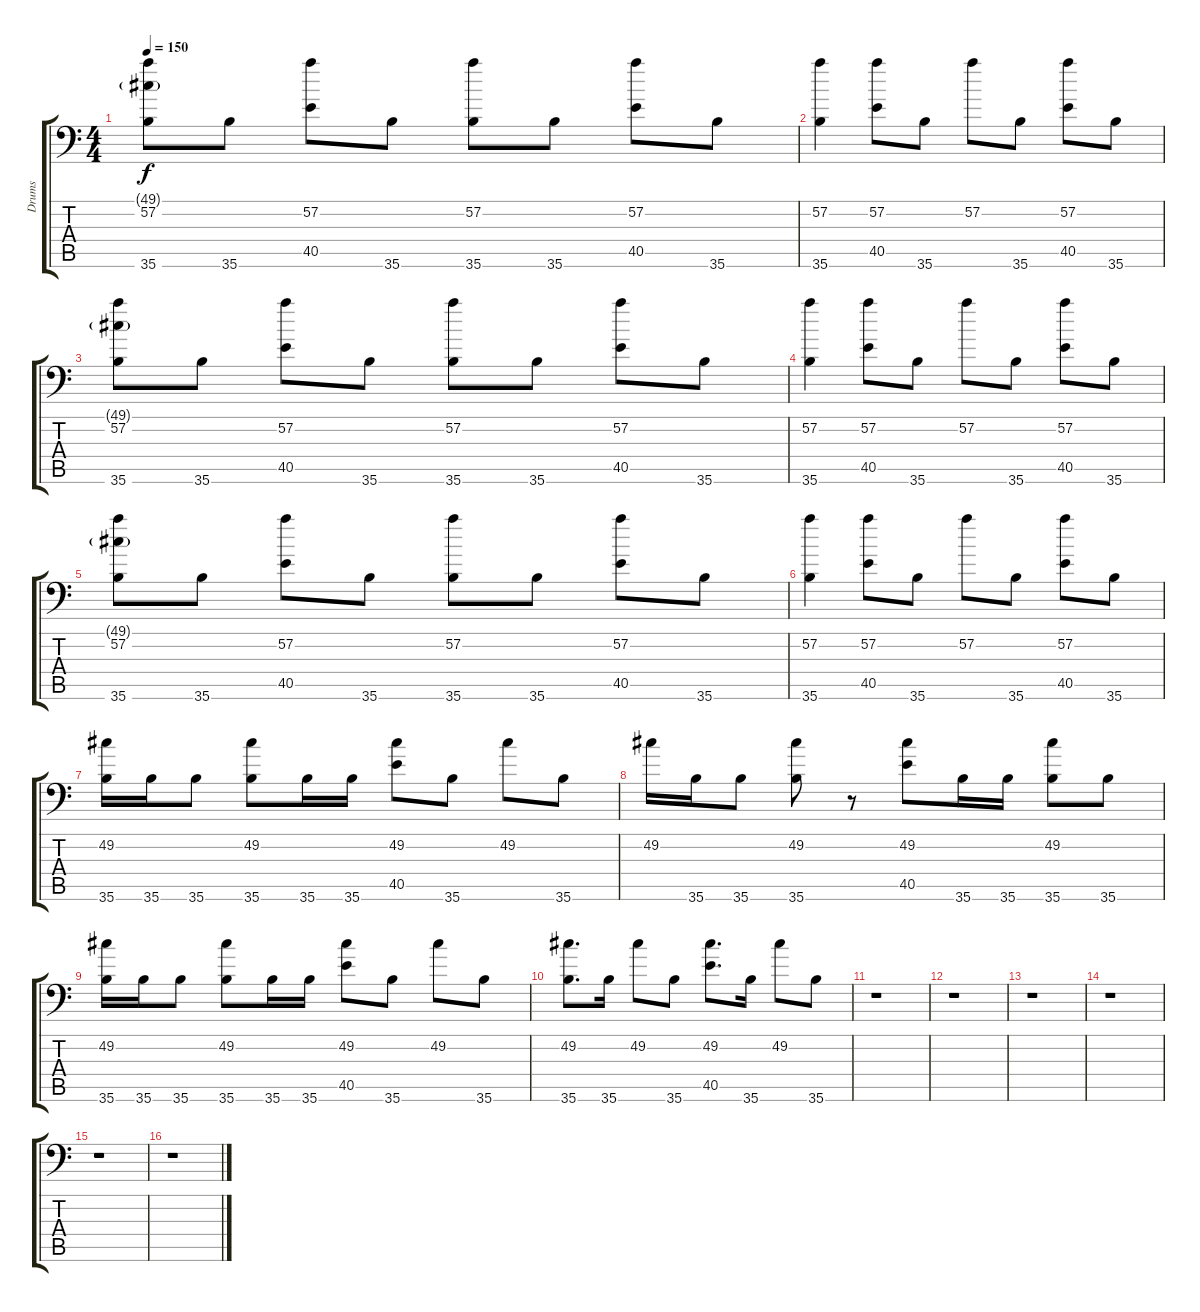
\track ("Drums" "Drums") {instrument acousticgrandpiano}
\staff {score tabs}
\tuning (C-1 C-1 C-1 C-1 C-1 C-1) {hide}
\ts (4 4)
\tempo 150
\clef f4
\ks c
(49.1{g} 57.2 35.6).8{dy f} 35.6.8 (57.2 40.5).8 35.6.8 (57.2 35.6).8 35.6.8 (57.2 40.5).8 35.6.8 |
(57.2 35.6).4 (57.2 40.5).8 35.6.8 57.2.8 35.6.8 (57.2 40.5).8 35.6.8 |
(49.1{g} 57.2 35.6).8 35.6.8 (57.2 40.5).8 35.6.8 (57.2 35.6).8 35.6.8 (57.2 40.5).8 35.6.8 |
(57.2 35.6).4 (57.2 40.5).8 35.6.8 57.2.8 35.6.8 (57.2 40.5).8 35.6.8 |
(49.1{g} 57.2 35.6).8 35.6.8 (57.2 40.5).8 35.6.8 (57.2 35.6).8 35.6.8 (57.2 40.5).8 35.6.8 |
(57.2 35.6).4 (57.2 40.5).8 35.6.8 57.2.8 35.6.8 (57.2 40.5).8 35.6.8 |
(49.2 35.6).16 35.6.16 35.6.8 (49.2 35.6).8 35.6.16 35.6.16 (49.2 40.5).8 35.6.8 49.2.8 35.6.8 |
49.2.16 35.6.16 35.6.8 (49.2 35.6).8 r.8 (49.2 40.5).8 35.6.16 35.6.16 (49.2 35.6).8 35.6.8 |
(49.2 35.6).16 35.6.16 35.6.8 (49.2 35.6).8 35.6.16 35.6.16 (49.2 40.5).8 35.6.8 49.2.8 35.6.8 |
(49.2 35.6).8{d} 35.6.16 49.2.8 35.6.8 (49.2 40.5).8{d} 35.6.16 49.2.8 35.6.8 |
r.1 |
r.1 |
r.1 |
r.1 |
r.1 |
r.1
